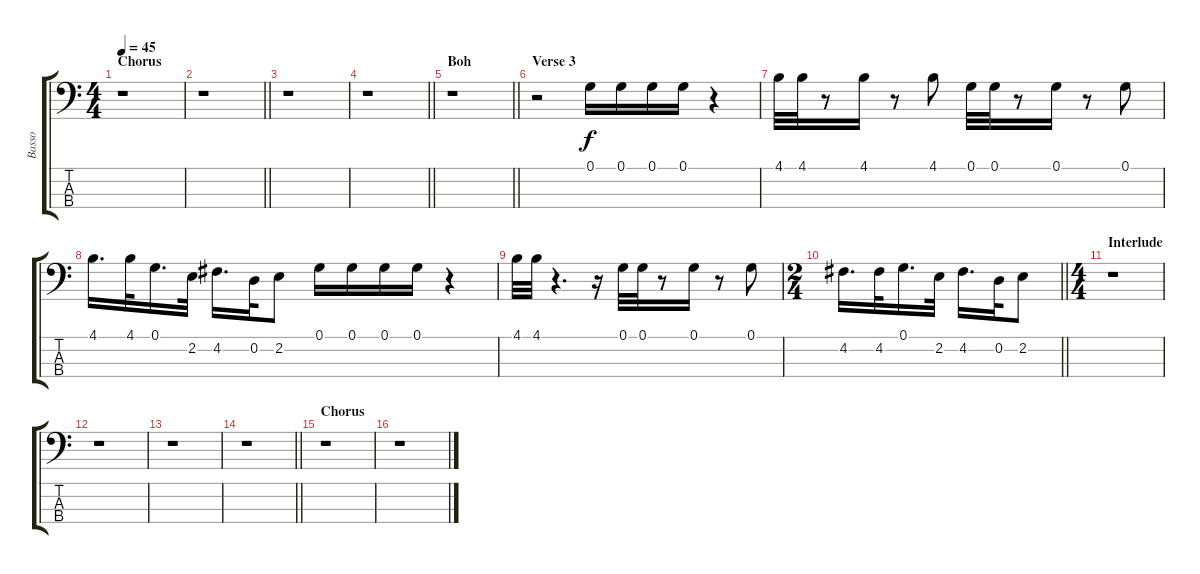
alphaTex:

\track ("Basso" "Basso") {instrument electricbassfinger}
\staff {score tabs}
\tuning (G2 D2 A1 E1) {hide}
\ts (4 4)
\section ("" "Chorus")
\tempo 45
\clef f4
\ks c
r.1{dy f} |
\barLineRight lightlight
r.1 |
r.1 |
\barLineRight lightlight
r.1 |
\section ("" "Boh")
\barLineRight lightlight
r.1 |
\section ("" "Verse 3")
r.2 0.1.16 0.1.16 0.1.16 0.1.16 r.4 |
4.1.32 4.1.32 r.8 4.1.16 r.8 4.1.8 0.1.32 0.1.32 r.8 0.1.16 r.8 0.1.8 |
4.1.16{d} 4.1.32 0.1.16{d} 2.2.32 4.2.16{d} 0.2.32 2.2.8 0.1.16 0.1.16 0.1.16 0.1.16 r.4 |
4.1.32 4.1.32 r.4{d} r.16 0.1.32 0.1.32 r.8 0.1.16 r.8 0.1.8 |
\ts (2 4)
\barLineRight lightlight
4.2.16{d} 4.2.32 0.1.16{d} 2.2.32 4.2.16{d} 0.2.32 2.2.8 |
\ts (4 4)
\section ("" "Interlude")
r.1 |
r.1 |
r.1 |
\barLineRight lightlight
r.1 |
\section ("" "Chorus")
r.1 |
r.1
